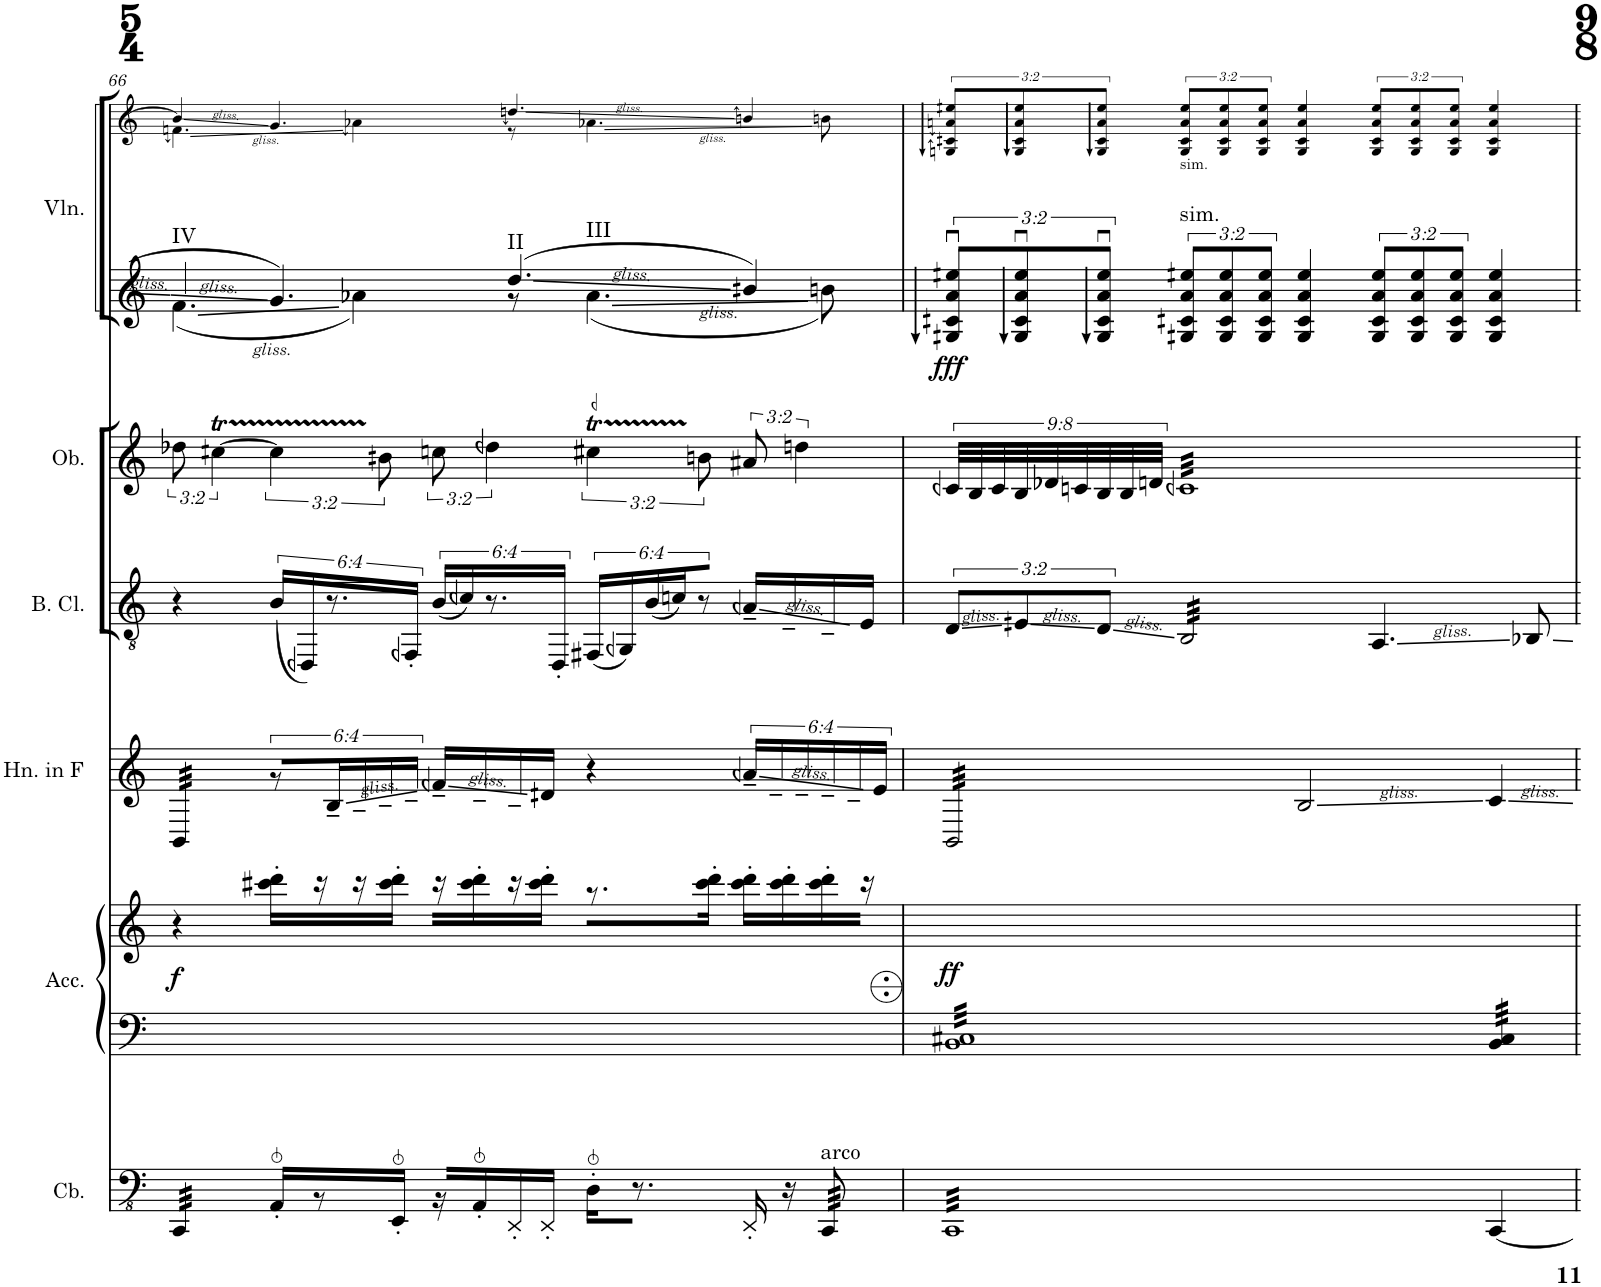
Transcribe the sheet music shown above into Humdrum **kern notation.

**kern	**kern	**kern	**dynam	**kern	**kern	**kern	**kern	**kern	**dynam
*part6	*part5	*part5	*part5	*part4	*part3	*part2	*part1	*part1	*part1
*staff8	*staff7	*staff6	*staff6/7	*staff5	*staff4	*staff3	*staff2	*staff1	*staff1/2
*I"Contrabass	*I"Accordion	*	*	*I"Horn in F	*I"Clarinet	*I"Oboe	*I"Solo Violin	*	*
*I'Cb.	*I'Acc.	*	*	*I'Hn. in F	*I'Cl.	*I'Ob.	*I'Vln.	*	*
!!LO:PB:g=z
*clefFv4	*clefF4	*clefG2	*	*clefG2	*clefGv2	*clefG2	*clefG2	*clefG2	*
*Trd7c12	*	*	*	*Trd4c7	*Trd1c2	*	*	*	*
*k[]	*k[]	*k[]	*	*k[]	*k[]	*k[]	*k[]	*k[]	*
*M5/4	*M5/4	*M5/4	*	*M5/4	*M5/4	*M5/4	*M5/4	*M5/4	*
=66	=66	=66	=66	=66	=66	=66	=66	=66	=66
*	*	*	*	*	*	*^	*^	*^	*
!	!	!	!	!	!	!	!	!	!	!LO:TX:b:i:t=gliss.	!	!
!	!	!	!	!	!	!	!	!LO:TX:b:i:t=gliss.	!	!	!	!
!	!	!	!	!	!	!	!	!LO:TX:a:t=IV	!	!	!	!
!	!	!	!LO:DY:b	!	!	!	!	!	!	!	!	!
*tremolo	*	*	*	*	*	*	*	*	*	*	*	*
*	*	*	*	*tremolo	*	*	*	*	*	*	*	*
32CCC/LLL	1ryy	4r	f	32BB/LLL	4r	12dd-X\	2.ryy	4a/	4.f\	4b-/]	4.fn\	.
32CCC/	.	.	.	32BB/	.	.	.	.	.	.	.	.
32CCC/	.	.	.	32BB/	.	.	.	.	.	.	.	.
.	.	.	.	.	.	[6ccnT\	.	.	.	.	.	.
32CCC/	.	.	.	32BB/	.	.	.	.	.	.	.	.
32CCC/	.	.	.	32BB/	.	.	.	.	.	.	.	.
32CCC/	.	.	.	32BB/	.	.	.	.	.	.	.	.
32CCC/	.	.	.	32BB/	.	.	.	.	.	.	.	.
32CCC/JJJ	.	.	.	32BB/JJJ	.	.	.	.	.	.	.	.
*	*	*	*	*Xtremolo	*	*	*	*	*	*	*	*
*Xtremolo	*	*	*	*	*	*	*	*	*	*	*	*
16AAA'/KL	.	16ccc#X\' 16ddd\'LL	.	12r	(24B/LL	6ccTTT\]	.	4.g/	.	4.g/	.	.
.	.	.	.	.	24DDn/J)	.	.	.	.	.	.	.
8r	.	16r	.	.	.	.	.	.	.	.	.	.
.	.	.	.	24B~/L	12.r	.	.	.	.	.	.	.
.	.	16r	.	24c~/	.	.	.	.	4a-X\	.	4an\	.
.	.	.	.	24d~/	.	12bn\	.	.	.	.	.	.
16EEE'/Jk	.	16ccc#\' 16ddd\'JJ	.	.	.	.	.	.	.	.	.	.
.	.	.	.	24e~/JJ	24FFn'/Jk	.	.	.	.	.	.	.
16r	.	16r	.	16fn~/LL	(24B/LL	12ccn\	.	.	.	.	.	.
.	.	.	.	.	24cn/J)	.	.	.	.	.	.	.
16AAA'/	.	16ccc#\' 16ddd\'	.	16e~/	.	.	.	.	.	.	.	.
.	.	.	.	.	12.r	6ddn\	.	.	.	.	.	.
!	!	!	!	!	!	!	!	!	!	!LO:TX:b:i:t=gliss.	!	!
!	!	!	!	!	!	!	!	!LO:TX:b:i:t=gliss.	!	!	!	!
!	!	!	!	!	!	!	!	!LO:TX:a:t=II	!	!	!	!
16FFF'/	.	16r	.	16d~/	.	.	.	4.dd/	8r	4.ddn/	8r	.
16FFF'/JJ	.	16ccc#\' 16ddd\'JJ	.	16dn/JJ	.	.	.	.	.	.	.	.
.	.	.	.	.	24DD'/Jk	.	.	.	.	.	.	.
!	!	!	!	!	!	!	!	!	!LO:TX:a:t=III	!	!	!
16DD'\KL	.	8.rdd	.	4r	(24FF#X/LL	6cc#Xt\	4ccn!	.	4.a-\	.	4.a-X\	.
.	.	.	.	.	24GGn/)	.	.	.	.	.	.	.
8.r	.	.	.	.	.	.	.	.	.	.	.	.
.	.	.	.	.	(24B/	.	.	.	.	.	.	.
.	.	.	.	.	24cn/J)	.	.	.	.	.	.	.
.	.	.	.	.	12r	12bn\	.	.	.	.	.	.
.	.	16ccc#\' 16ddd\'Jk	.	.	.	.	.	.	.	.	.	.
16FFF'/	4ryy	16ccc#\' 16ddd\'LL	.	24an~/LL	16An~/LL	12a#X/	4ryy	4bn/	.	4bn/	.	.
.	.	.	.	24g~/	.	.	.	.	.	.	.	.
16r	.	16ccc#\' 16ddd\'	.	.	16G#X~/	.	.	.	.	.	.	.
.	.	.	.	24g~/	.	6ddn\	.	.	.	.	.	.
!LO:TX:a:t=arco	!	!	!	!	!	!	!	!	!	!	!	!
*tremolo	*	*	*	*	*	*	*	*	*	*	*	*
64CCC/	.	16ccc#\' 16ddd\'	.	24f~/	16E~/	.	.	.	8bn\	.	8bn\	.
64CCC/	.	.	.	.	.	.	.	.	.	.	.	.
64CCC/	.	.	.	.	.	.	.	.	.	.	.	.
.	.	.	.	24e~/	.	.	.	.	.	.	.	.
64CCC/	.	.	.	.	.	.	.	.	.	.	.	.
64CCC/	.	16rccc	.	.	16E/JJ	.	.	.	.	.	.	.
64CCC/	.	.	.	.	.	.	.	.	.	.	.	.
.	.	.	.	24e/JJ	.	.	.	.	.	.	.	.
64CCC/	.	.	.	.	.	.	.	.	.	.	.	.
64CCC/	.	.	.	.	.	.	.	.	.	.	.	.
*	*	*	*	*	*	*v	*v	*	*	*	*	*
*	*	*	*	*	*	*	*v	*v	*	*	*
*	*	*	*	*	*	*	*	*v	*v	*
=67	=67	=67	=67	=67	=67	=67	=67	=67	=67
!	!	!	!LO:DY:a=2	!	!	!	!	!	!LO:DY:b=2
*	*tremolo	*	*	*	*	*	*	*	*
*	*	*	*	*tremolo	*	*	*	*	*
32CCCLLL	32BB 32C#XLLL	1ryy	ff	32BB/LLL	12D/L	36cn/LLL	12Gn/u 12cn/u 12a/u 12een/uL	12Gn/ 12cn/ 12an/ 12een/L	fff
.	.	.	.	.	.	36B/	.	.	.
32CCC	32BB 32C#X	.	.	32BB/	.	.	.	.	.
.	.	.	.	.	.	36c/	.	.	.
32CCC	32BB 32C#X	.	.	32BB/	.	.	.	.	.
.	.	.	.	.	12En/	36B/	12G/u 12c/u 12a/u 12ee/u	12G/ 12c/ 12a/ 12ee/	.
32CCC	32BB 32C#X	.	.	32BB/	.	.	.	.	.
.	.	.	.	.	.	36d-X/	.	.	.
32CCC	32BB 32C#X	.	.	32BB/	.	.	.	.	.
.	.	.	.	.	.	36cn/	.	.	.
32CCC	32BB 32C#X	.	.	32BB/	.	.	.	.	.
.	.	.	.	.	12D/J	36B/	12G/u 12c/u 12a/u 12ee/uJ	12G/ 12c/ 12a/ 12ee/J	.
32CCC	32BB 32C#X	.	.	32BB/	.	.	.	.	.
.	.	.	.	.	.	36B/	.	.	.
32CCC	32BB 32C#X	.	.	32BB/	.	.	.	.	.
.	.	.	.	.	.	36dn/JJJ	.	.	.
!	!	!	!	!	!	!	!	!LO:TX:b:t=sim.	!
!	!	!	!	!	!	!	!LO:TX:a:t=sim.	!	!
*	*	*	*	*	*tremolo	*	*	*	*
*	*	*	*	*	*	*tremolo	*	*	*
32CCC	32BB 32C#X	.	.	32BB/	32BB/LLL	32cnLLL	12Gn/ 12cn/ 12a/ 12een/L	12G/ 12c/ 12a/ 12ee/L	.
32CCC	32BB 32C#X	.	.	32BB/	32BB/	32cn	.	.	.
32CCC	32BB 32C#X	.	.	32BB/	32BB/	32cn	.	.	.
.	.	.	.	.	.	.	12G/ 12c/ 12a/ 12ee/	12G/ 12c/ 12a/ 12ee/	.
32CCC	32BB 32C#X	.	.	32BB/	32BB/	32cn	.	.	.
32CCC	32BB 32C#X	.	.	32BB/	32BB/	32cn	.	.	.
32CCC	32BB 32C#X	.	.	32BB/	32BB/	32cn	.	.	.
.	.	.	.	.	.	.	12G/ 12c/ 12a/ 12ee/J	12G/ 12c/ 12a/ 12ee/J	.
32CCC	32BB 32C#X	.	.	32BB/	32BB/	32cn	.	.	.
32CCC	32BB 32C#X	.	.	32BB/JJJ	32BB/	32cn	.	.	.
*	*	*	*	*Xtremolo	*	*	*	*	*
32CCC	32BB 32C#X	.	.	2B/	32BB/	32cn	4G/ 4c/ 4a/ 4ee/	4G/ 4c/ 4a/ 4ee/	.
32CCC	32BB 32C#X	.	.	.	32BB/	32cn	.	.	.
32CCC	32BB 32C#X	.	.	.	32BB/	32cn	.	.	.
32CCC	32BB 32C#X	.	.	.	32BB/	32cn	.	.	.
32CCC	32BB 32C#X	.	.	.	32BB/	32cn	.	.	.
32CCC	32BB 32C#X	.	.	.	32BB/	32cn	.	.	.
32CCC	32BB 32C#X	.	.	.	32BB/	32cn	.	.	.
32CCC	32BB 32C#X	.	.	.	32BB/JJJ	32cn	.	.	.
*	*	*	*	*	*Xtremolo	*	*	*	*
32CCC	32BB 32C#X	.	.	.	4.AA/	32cn	12G/ 12c/ 12a/ 12ee/L	12G/ 12c/ 12a/ 12ee/L	.
32CCC	32BB 32C#X	.	.	.	.	32cn	.	.	.
32CCC	32BB 32C#X	.	.	.	.	32cn	.	.	.
.	.	.	.	.	.	.	12G/ 12c/ 12a/ 12ee/	12G/ 12c/ 12a/ 12ee/	.
32CCC	32BB 32C#X	.	.	.	.	32cn	.	.	.
32CCC	32BB 32C#X	.	.	.	.	32cn	.	.	.
32CCC	32BB 32C#X	.	.	.	.	32cn	.	.	.
.	.	.	.	.	.	.	12G/ 12c/ 12a/ 12ee/J	12G/ 12c/ 12a/ 12ee/J	.
32CCC	32BB 32C#X	.	.	.	.	32cn	.	.	.
32CCCJJJ	32BB 32C#XJJJ	.	.	.	.	32cn	.	.	.
*Xtremolo	*	*	*	*	*	*	*	*	*
[4CCC/	32BB/ 32C#/LLL	4ryy	.	4c/	.	32cn	4G/ 4c/ 4a/ 4ee/	4G/ 4c/ 4a/ 4ee/	.
.	32BB/ 32C#/	.	.	.	.	32cn	.	.	.
.	32BB/ 32C#/	.	.	.	.	32cn	.	.	.
.	32BB/ 32C#/	.	.	.	.	32cn	.	.	.
.	32BB/ 32C#/	.	.	.	8BB-X/	32cn	.	.	.
.	32BB/ 32C#/	.	.	.	.	32cn	.	.	.
.	32BB/ 32C#/	.	.	.	.	32cn	.	.	.
.	32BB/ 32C#/JJJ	.	.	.	.	32cnJJJ	.	.	.
*	*	*	*	*	*	*Xtremolo	*	*	*
*	*Xtremolo	*	*	*	*	*	*	*	*
=	=	=	=	=	=	=	=	=	=
*-	*-	*-	*-	*-	*-	*-	*-	*-	*-
